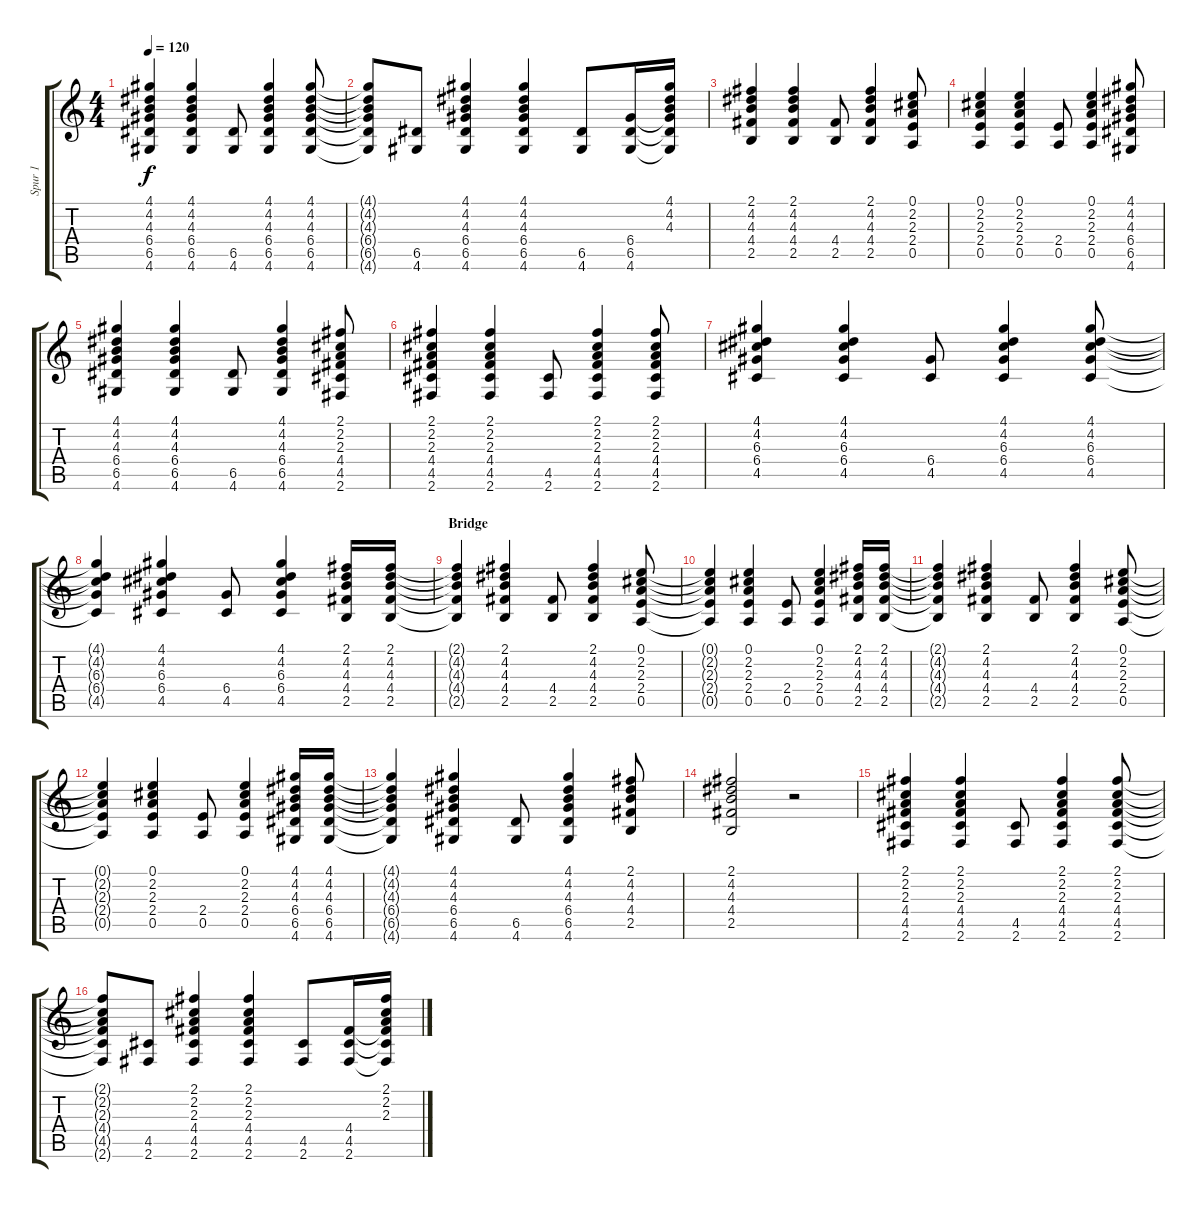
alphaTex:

\track ("Spur 1" "Spur 1") {instrument acousticguitarsteel}
\staff {score tabs}
\tuning (E4 B3 G3 D3 A2 E2) {hide}
\ts (4 4)
\tempo 120
\clef g2
\ks c
(4.1 4.2 4.3 6.4 6.5 4.6).4{dy f} (4.1 4.2 4.3 6.4 6.5 4.6).4 (6.5 4.6).8 (4.1 4.2 4.3 6.4 6.5 4.6).4 (4.1 4.2 4.3 6.4 6.5 4.6).8 |
(4.1{t} 4.2{t} 4.3{t} 6.4{t} 6.5{t} 4.6{t}).8 (6.5 4.6).8 (4.1 4.2 4.3 6.4 6.5 4.6).4 (4.1 4.2 4.3 6.4 6.5 4.6).4 (6.5 4.6).8 (6.4 6.5 4.6).16 (4.1 4.2 4.3 6.4{t} 6.5{t} 4.6{t}).16 |
(2.1 4.2 4.3 4.4 2.5).4 (2.1 4.2 4.3 4.4 2.5).4 (4.4 2.5).8 (2.1 4.2 4.3 4.4 2.5).4 (0.1 2.2 2.3 2.4 0.5).8 |
(0.1 2.2 2.3 2.4 0.5).4 (0.1 2.2 2.3 2.4 0.5).4 (2.4 0.5).8 (0.1 2.2 2.3 2.4 0.5).4 (4.1 4.2 4.3 6.4 6.5 4.6).8 |
(4.1 4.2 4.3 6.4 6.5 4.6).4 (4.1 4.2 4.3 6.4 6.5 4.6).4 (6.5 4.6).8 (4.1 4.2 4.3 6.4 6.5 4.6).4 (2.1 2.2 2.3 4.4 4.5 2.6).8 |
(2.1 2.2 2.3 4.4 4.5 2.6).4 (2.1 2.2 2.3 4.4 4.5 2.6).4 (4.5 2.6).8 (2.1 2.2 2.3 4.4 4.5 2.6).4 (2.1 2.2 2.3 4.4 4.5 2.6).8 |
(4.1 4.2 6.3 6.4 4.5).4 (4.1 4.2 6.3 6.4 4.5).4 (6.4 4.5).8 (4.1 4.2 6.3 6.4 4.5).4 (4.1 4.2 6.3 6.4 4.5).8 |
(4.1{t} 4.2{t} 6.3{t} 6.4{t} 4.5{t}).4 (4.1 4.2 6.3 6.4 4.5).4 (6.4 4.5).8 (4.1 4.2 6.3 6.4 4.5).4 (2.1 4.2 4.3 4.4 2.5).16 (2.1 4.2 4.3 4.4 2.5).16 |
\section ("" "Bridge")
(2.1{t} 4.2{t} 4.3{t} 4.4{t} 2.5{t}).4 (2.1 4.2 4.3 4.4 2.5).4 (4.4 2.5).8 (2.1 4.2 4.3 4.4 2.5).4 (0.1 2.2 2.3 2.4 0.5).8 |
(0.1{t} 2.2{t} 2.3{t} 2.4{t} 0.5{t}).4 (0.1 2.2 2.3 2.4 0.5).4 (2.4 0.5).8 (0.1 2.2 2.3 2.4 0.5).4 (2.1 4.2 4.3 4.4 2.5).16 (2.1 4.2 4.3 4.4 2.5).16 |
(2.1{t} 4.2{t} 4.3{t} 4.4{t} 2.5{t}).4 (2.1 4.2 4.3 4.4 2.5).4 (4.4 2.5).8 (2.1 4.2 4.3 4.4 2.5).4 (0.1 2.2 2.3 2.4 0.5).8 |
(0.1{t} 2.2{t} 2.3{t} 2.4{t} 0.5{t}).4 (0.1 2.2 2.3 2.4 0.5).4 (2.4 0.5).8 (0.1 2.2 2.3 2.4 0.5).4 (4.1 4.2 4.3 6.4 6.5 4.6).16 (4.1 4.2 4.3 6.4 6.5 4.6).16 |
(4.1{t} 4.2{t} 4.3{t} 6.4{t} 6.5{t} 4.6{t}).4 (4.1 4.2 4.3 6.4 6.5 4.6).4 (6.5 4.6).8 (4.1 4.2 4.3 6.4 6.5 4.6).4 (2.1 4.2 4.3 4.4 2.5).8 |
(2.1 4.2 4.3 4.4 2.5).2 r.2 |
(2.1 2.2 2.3 4.4 4.5 2.6).4 (2.1 2.2 2.3 4.4 4.5 2.6).4 (4.5 2.6).8 (2.1 2.2 2.3 4.4 4.5 2.6).4 (2.1 2.2 2.3 4.4 4.5 2.6).8 |
(2.1{t} 2.2{t} 2.3{t} 4.4{t} 4.5{t} 2.6{t}).8 (4.5 2.6).8 (2.1 2.2 2.3 4.4 4.5 2.6).4 (2.1 2.2 2.3 4.4 4.5 2.6).4 (4.5 2.6).8 (4.4 4.5 2.6).16 (2.1 2.2 2.3 4.4{t} 4.5{t} 2.6{t}).16
